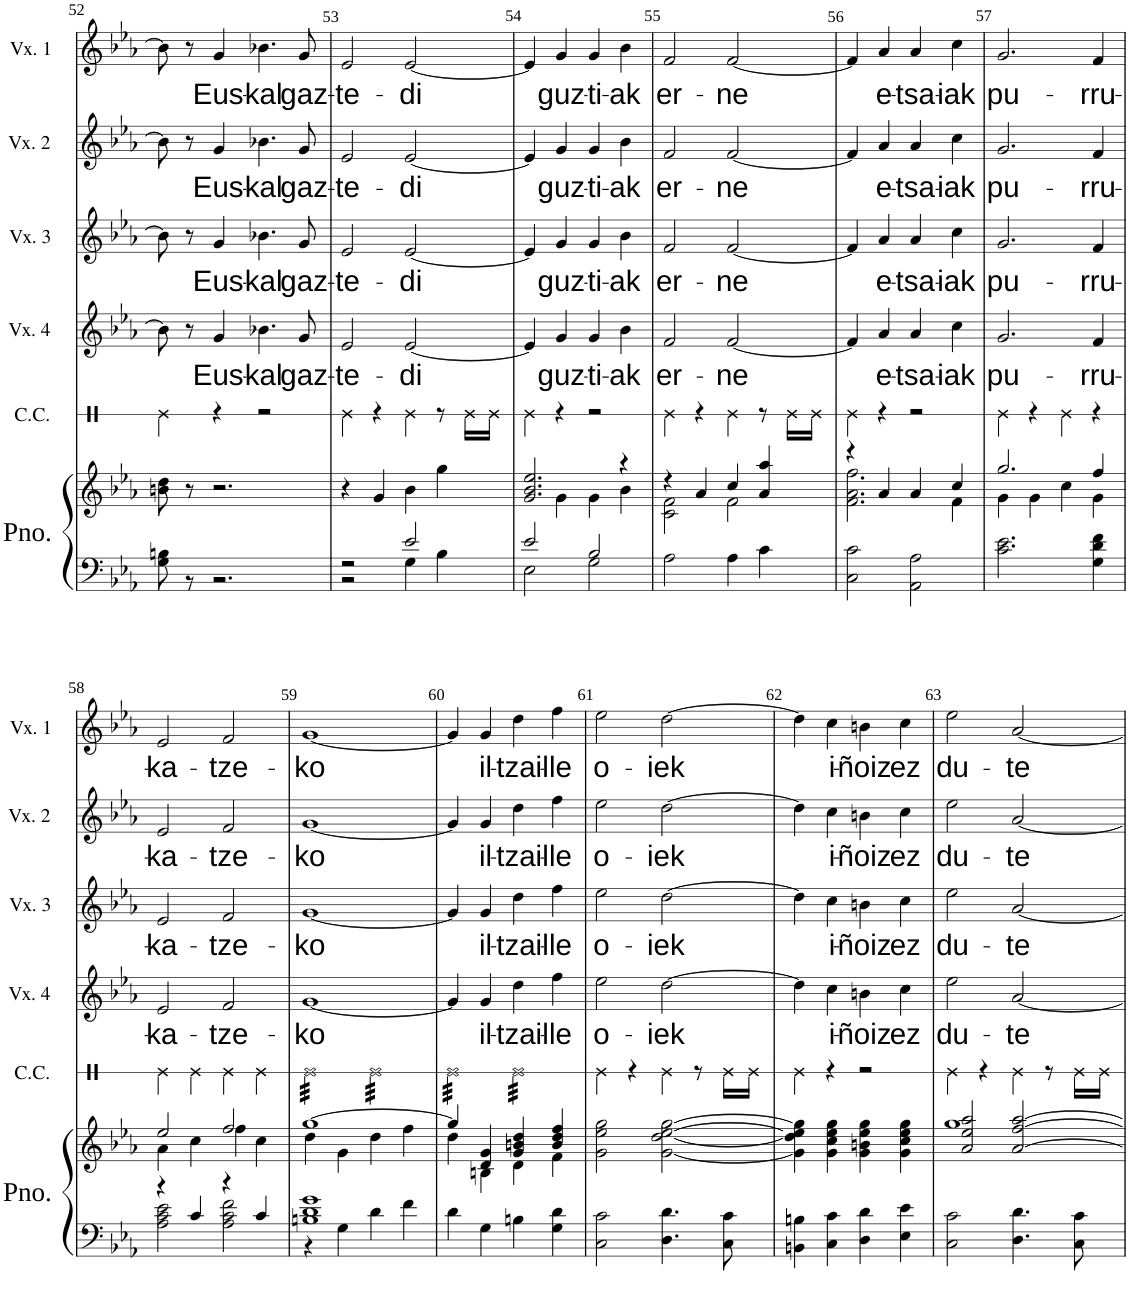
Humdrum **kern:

**kern	**kern	**kern	**text	**kern	**text	**kern	**text	**kern	**text
*part5	*part5	*part4	*part4	*part3	*part3	*part2	*part2	*part1	*part1
*staff6	*staff5	*staff4	*staff4	*staff3	*staff3	*staff2	*staff2	*staff1	*staff1
*I"Piano	*	*I"Voix 4	*	*I"Voix 3	*	*I"Voix 2	*	*I"Voix 1	*
*I'Pno.	*	*I'Vx. 4	*	*I'Vx. 3	*	*I'Vx. 2	*	*I'Vx. 1	*
!!LO:PB:g=z
*clefF4	*clefG2	*clefG2	*	*clefG2	*	*clefG2	*	*clefG2	*
*k[b-e-a-]	*k[b-e-a-]	*k[b-e-a-]	*	*k[b-e-a-]	*	*k[b-e-a-]	*	*k[b-e-a-]	*
*M4/4	*M4/4	*M4/4	*	*M4/4	*	*M4/4	*	*M4/4	*
*met(c|)	*met(c|)	*met(c|)	*	*met(c|)	*	*met(c|)	*	*met(c|)	*
=52	=52	=52	=52	=52	=52	=52	=52	=52	=52
*^	*	*	*	*	*	*	*	*	*
1ryy	8G\ 8Bn\	8bn\ 8dd\	8b\]	.	8b\]	.	8b\]	.	8b\]	.
.	8r	8r	8r	.	8r	.	8r	.	8r	.
!	!	!	!	!LO:LY:b	!	!LO:LY:b	!	!LO:LY:b	!	!LO:LY:b
.	2.r	2.r	4g/	Eus-	4g/	Eus-	4g/	Eus-	4g/	Eus-
!	!	!	!	!LO:LY:b	!	!LO:LY:b	!	!LO:LY:b	!	!LO:LY:b
.	.	.	4.b-X\	-kal	4.b-X\	-kal	4.b-X\	-kal	4.b-X\	-kal
!	!	!	!	!LO:LY:b	!	!LO:LY:b	!	!LO:LY:b	!	!LO:LY:b
.	.	.	8g/	gaz-	8g/	gaz-	8g/	gaz-	8g/	gaz-
=53	=53	=53	=53	=53	=53	=53	=53	=53	=53	=53
!	!	!	!	!LO:LY:b	!	!LO:LY:b	!	!LO:LY:b	!	!LO:LY:b
2r	2r	4r	2e-/	-te-	2e-/	-te-	2e-/	-te-	2e-/	-te-
.	.	4g/	.	.	.	.	.	.	.	.
!	!	!	!	!LO:LY:b	!	!LO:LY:b	!	!LO:LY:b	!	!LO:LY:b
2e-/	4G\	4b-\	[2e-/	-di	[2e-/	-di	[2e-/	-di	[2e-/	-di
.	4B-\	4gg\	.	.	.	.	.	.	.	.
=54	=54	=54	=54	=54	=54	=54	=54	=54	=54	=54
*	*	*^	*	*	*	*	*	*	*	*
2e-/	2E-\	2.g/ 2.b-/ 2.ee-/	4ryy	4e-/]	.	4e-/]	.	4e-/]	.	4e-/]	.
!	!	!	!	!	!LO:LY:b	!	!LO:LY:b	!	!LO:LY:b	!	!LO:LY:b
.	.	.	4g\	4g/	guz-	4g/	guz-	4g/	guz-	4g/	guz-
!	!	!	!	!	!LO:LY:b	!	!LO:LY:b	!	!LO:LY:b	!	!LO:LY:b
2B-/	2G\	.	4g\	4g/	-ti-	4g/	-ti-	4g/	-ti-	4g/	-ti-
!	!	!	!	!	!LO:LY:b	!	!LO:LY:b	!	!LO:LY:b	!	!LO:LY:b
.	.	4r	4b-\	4b-\	-ak	4b-\	-ak	4b-\	-ak	4b-\	-ak
*v	*v	*	*	*	*	*	*	*	*	*	*
=55	=55	=55	=55	=55	=55	=55	=55	=55	=55	=55
!	!	!	!	!LO:LY:b	!	!LO:LY:b	!	!LO:LY:b	!	!LO:LY:b
2A-\	4r	2c\ 2f\	2f/	er-	2f/	er-	2f/	er-	2f/	er-
.	4a-/	.	.	.	.	.	.	.	.	.
!	!	!	!	!LO:LY:b	!	!LO:LY:b	!	!LO:LY:b	!	!LO:LY:b
4A-\	4cc/	2f\	[2f/	-ne	[2f/	-ne	[2f/	-ne	[2f/	-ne
4c\	4a-/ 4aa-/	.	.	.	.	.	.	.	.	.
=56	=56	=56	=56	=56	=56	=56	=56	=56	=56	=56
2C\ 2c\	4r	2.f\ 2.a-\ 2.ff\	4f/]	.	4f/]	.	4f/]	.	4f/]	.
!	!	!	!	!LO:LY:b	!	!LO:LY:b	!	!LO:LY:b	!	!LO:LY:b
.	4a-/	.	4a-/	e-	4a-/	e-	4a-/	e-	4a-/	e-
!	!	!	!	!LO:LY:b	!	!LO:LY:b	!	!LO:LY:b	!	!LO:LY:b
2AA-\ 2A-\	4a-/	.	4a-/	-tsa-	4a-/	-tsa-	4a-/	-tsa-	4a-/	-tsa-
!	!	!	!	!LO:LY:b	!	!LO:LY:b	!	!LO:LY:b	!	!LO:LY:b
.	4cc/	4f\	4cc\	-iak	4cc\	-iak	4cc\	-iak	4cc\	-iak
=57	=57	=57	=57	=57	=57	=57	=57	=57	=57	=57
!	!	!	!	!LO:LY:b	!	!LO:LY:b	!	!LO:LY:b	!	!LO:LY:b
2.c\ 2.e-\	2.gg/	4g\	2.g/	pu-	2.g/	pu-	2.g/	pu-	2.g/	pu-
.	.	4g\	.	.	.	.	.	.	.	.
.	.	4cc\	.	.	.	.	.	.	.	.
!	!	!	!	!LO:LY:b	!	!LO:LY:b	!	!LO:LY:b	!	!LO:LY:b
4G\ 4d\ 4f\	4ff/	4g\	4f/	-rru-	4f/	-rru-	4f/	-rru-	4f/	-rru-
!!LO:LB:g=z
=58	=58	=58	=58	=58	=58	=58	=58	=58	=58	=58
*^	*	*	*	*	*	*	*	*	*	*
!	!	!	!	!	!LO:LY:b	!	!LO:LY:b	!	!LO:LY:b	!	!LO:LY:b
4r	2A-\ 2c\ 2e-\	2ee-/	4a-\	2e-/	-ka-	2e-/	-ka-	2e-/	-ka-	2e-/	-ka-
4c/	.	.	4cc\	.	.	.	.	.	.	.	.
!	!	!	!	!	!LO:LY:b	!	!LO:LY:b	!	!LO:LY:b	!	!LO:LY:b
4r	2A-\ 2c\ 2f\	2ff/	4ff\	2f/	-tze-	2f/	-tze-	2f/	-tze-	2f/	-tze-
4c/	.	.	4cc\	.	.	.	.	.	.	.	.
=59	=59	=59	=59	=59	=59	=59	=59	=59	=59	=59	=59
!	!	!	!	!	!LO:LY:b	!	!LO:LY:b	!	!LO:LY:b	!	!LO:LY:b
1Bn 1d 1g	4r	[1gg	4dd\	[1g	-ko	[1g	-ko	[1g	-ko	[1g	-ko
.	4G\	.	4g\	.	.	.	.	.	.	.	.
.	4d\	.	4dd\	.	.	.	.	.	.	.	.
.	4f\	.	4ff\	.	.	.	.	.	.	.	.
=60	=60	=60	=60	=60	=60	=60	=60	=60	=60	=60	=60
1ryy	4d\	4gg/]	4dd\	4g/]	.	4g/]	.	4g/]	.	4g/]	.
!	!	!	!	!	!LO:LY:b	!	!LO:LY:b	!	!LO:LY:b	!	!LO:LY:b
.	4G\	4d/ 4g/	4Bn\	4g/	il-	4g/	il-	4g/	il-	4g/	il-
!	!	!	!	!	!LO:LY:b	!	!LO:LY:b	!	!LO:LY:b	!	!LO:LY:b
.	4Bn\	4g/ 4bn/ 4dd/	4d\	4dd\	-tzai-	4dd\	-tzai-	4dd\	-tzai-	4dd\	-tzai-
!	!	!	!	!	!LO:LY:b	!	!LO:LY:b	!	!LO:LY:b	!	!LO:LY:b
.	4G\ 4d\	4b/ 4dd/ 4ff/	4f\	4ff\	-lle	4ff\	-lle	4ff\	-lle	4ff\	-lle
=61	=61	=61	=61	=61	=61	=61	=61	=61	=61	=61	=61
!	!	!	!	!	!LO:LY:b	!	!LO:LY:b	!	!LO:LY:b	!	!LO:LY:b
*v	*v	*	*	*	*	*	*	*	*	*	*
*	*v	*v	*	*	*	*	*	*	*	*
2C\ 2c\	2g\ 2ee-\ 2gg\	2ee-\	o-	2ee-\	o-	2ee-\	o-	2ee-\	o-
!	!	!	!LO:LY:b	!	!LO:LY:b	!	!LO:LY:b	!	!LO:LY:b
4.D\ 4.d\	[2g\ [2dd\ [2ee-\ [2gg\	[2dd\	-iek	[2dd\	-iek	[2dd\	-iek	[2dd\	-iek
8C\ 8c\	.	.	.	.	.	.	.	.	.
=62	=62	=62	=62	=62	=62	=62	=62	=62	=62
4BBn\ 4Bn\	4g\] 4dd\] 4ee-\] 4gg\]	4dd\]	.	4dd\]	.	4dd\]	.	4dd\]	.
!	!	!	!LO:LY:b	!	!LO:LY:b	!	!LO:LY:b	!	!LO:LY:b
4C\ 4c\	4g\ 4cc\ 4ee-\ 4gg\	4cc\	i-	4cc\	i-	4cc\	i-	4cc\	i-
!	!	!	!LO:LY:b	!	!LO:LY:b	!	!LO:LY:b	!	!LO:LY:b
4D\ 4d\	4g\ 4bn\ 4ee-\ 4gg\	4bn\	-ñoiz	4bn\	-ñoiz	4bn\	-ñoiz	4bn\	-ñoiz
!	!	!	!LO:LY:b	!	!LO:LY:b	!	!LO:LY:b	!	!LO:LY:b
4E-\ 4e-\	4g\ 4cc\ 4ee-\ 4gg\	4cc\	ez	4cc\	ez	4cc\	ez	4cc\	ez
=63	=63	=63	=63	=63	=63	=63	=63	=63	=63
*	*^	*	*	*	*	*	*	*	*
!	!	!	!	!LO:LY:b	!	!LO:LY:b	!	!LO:LY:b	!	!LO:LY:b
2C\ 2c\	2a-/ 2ee-/ 2aa-/	1gg	2ee-\	du-	2ee-\	du-	2ee-\	du-	2ee-\	du-
!	!	!	!	!LO:LY:b	!	!LO:LY:b	!	!LO:LY:b	!	!LO:LY:b
4.D\ 4.d\	[2a-/ [2ff/ [2aa-/	.	[2a-/	-te	[2a-/	-te	[2a-/	-te	[2a-/	-te
8C\ 8c\	.	.	.	.	.	.	.	.	.	.
*	*v	*v	*	*	*	*	*	*	*	*
=	=	=	=	=	=	=	=	=	=
*-	*-	*-	*-	*-	*-	*-	*-	*-	*-
